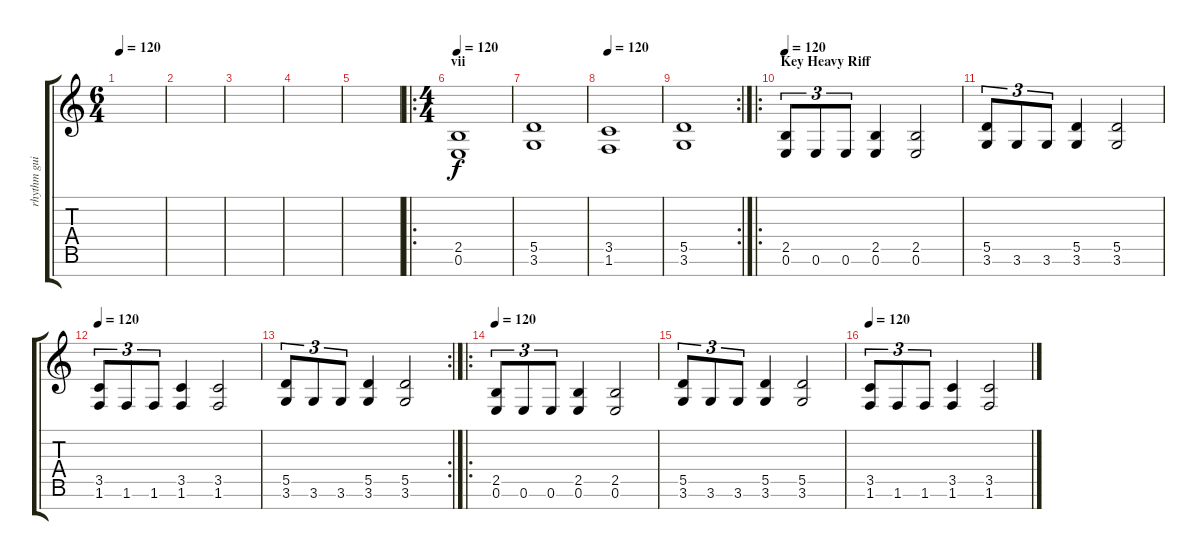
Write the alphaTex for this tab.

\track ("rhythm guitar" "rhythm gui") {instrument distortionguitar}
\staff {score tabs}
\tuning (E4 B3 G3 D3 A2 E2 B1) {hide}
\ts (6 4)
\tempo 120
\clef g2
\ks c
|
|
|
|
|
\ro
\ts (4 4)
\section ("" "vii")
\tempo 120
(2.5 0.6).1 |
(5.5 3.6).1 |
\tempo 120
(3.5 1.6).1 |
\rc 2
(5.5 3.6).1 |
\ro
\section ("" "Key Heavy Riff")
\tempo 120
(2.5 0.6).8{tu (3 2)} 0.6.8{tu (3 2)} 0.6.8{tu (3 2)} (2.5 0.6).4 (2.5 0.6).2 |
(5.5 3.6).8{tu (3 2)} 3.6.8{tu (3 2)} 3.6.8{tu (3 2)} (5.5 3.6).4 (5.5 3.6).2 |
\tempo 120
(3.5 1.6).8{tu (3 2)} 1.6.8{tu (3 2)} 1.6.8{tu (3 2)} (3.5 1.6).4 (3.5 1.6).2 |
\rc 2
(5.5 3.6).8{tu (3 2)} 3.6.8{tu (3 2)} 3.6.8{tu (3 2)} (5.5 3.6).4 (5.5 3.6).2 |
\ro
\tempo 120
(2.5 0.6).8{tu (3 2)} 0.6.8{tu (3 2)} 0.6.8{tu (3 2)} (2.5 0.6).4 (2.5 0.6).2 |
(5.5 3.6).8{tu (3 2)} 3.6.8{tu (3 2)} 3.6.8{tu (3 2)} (5.5 3.6).4 (5.5 3.6).2 |
\tempo 120
(3.5 1.6).8{tu (3 2)} 1.6.8{tu (3 2)} 1.6.8{tu (3 2)} (3.5 1.6).4 (3.5 1.6).2
